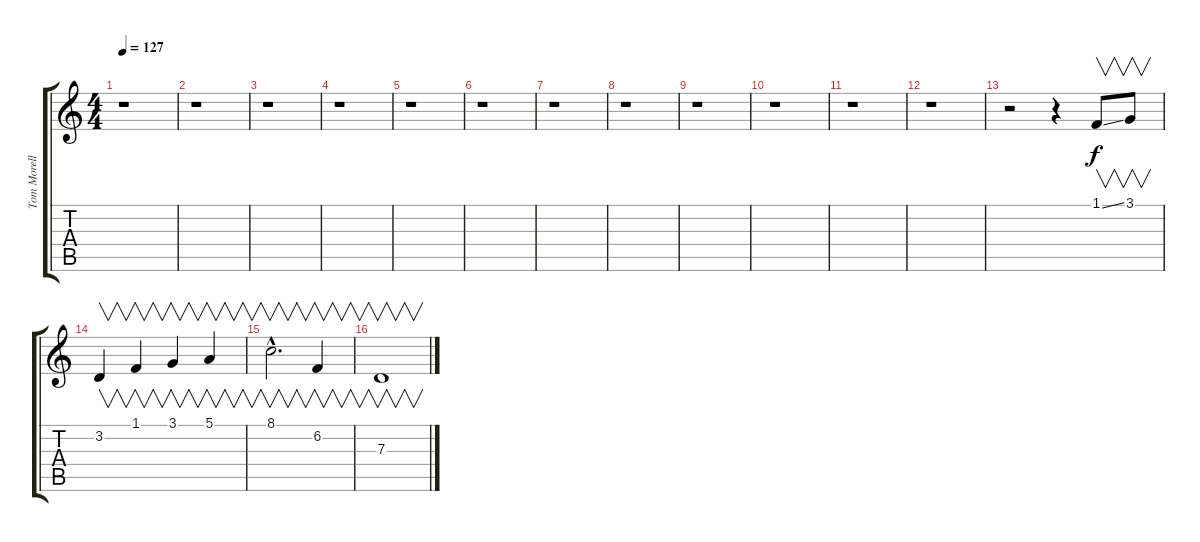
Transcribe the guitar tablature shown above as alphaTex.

\track ("Tom Morello" "Tom Morell") {instrument lead5charang}
\staff {score tabs}
\tuning (E4 B3 G3 D3 A2 E2) {hide}
\ts (4 4)
\tempo 127
\clef g2
\ks c
r.1{dy f} |
r.1 |
r.1 |
r.1 |
r.1 |
r.1 |
r.1 |
r.1 |
r.1 |
r.1 |
r.1 |
r.1 |
r.2 r.4 1.1{ss}.8{v} 3.1.8{v} |
3.2.4{v} 1.1.4{v} 3.1.4{v} 5.1.4{v} |
8.1{hac}.2{v d} 6.2.4{v} |
7.3.1{v}
